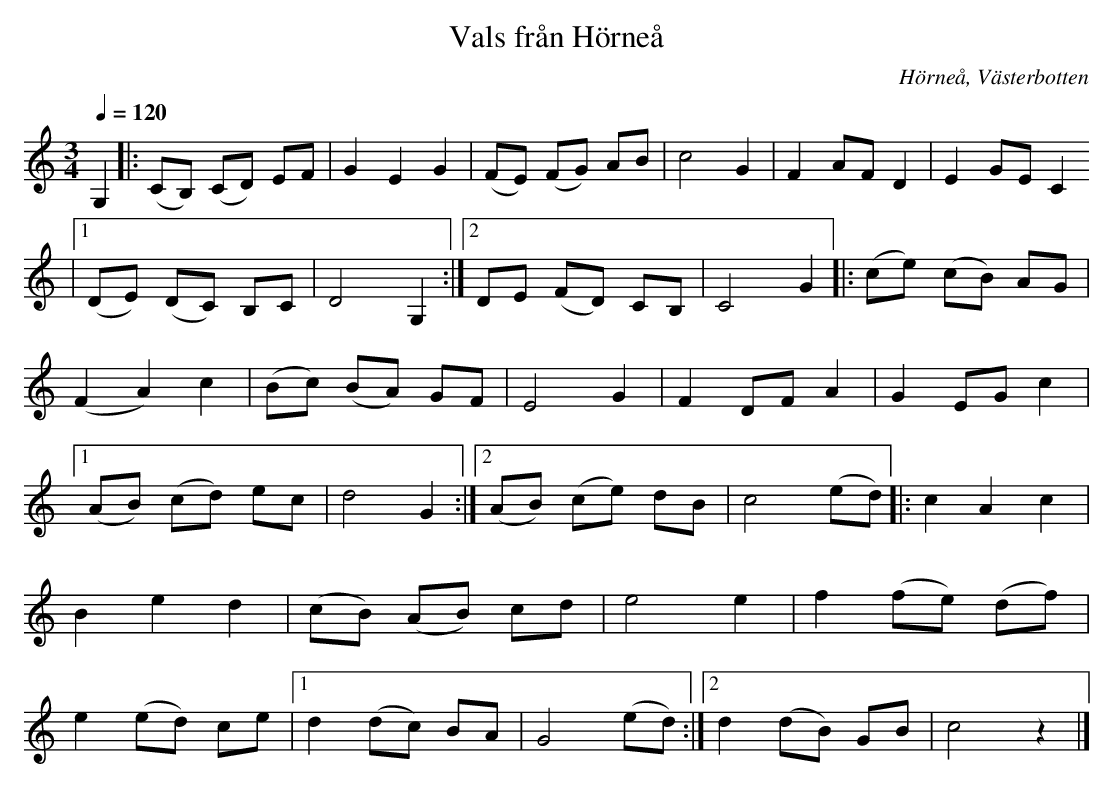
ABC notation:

X:1
T:Vals från Hörneå
O:Hörneå, Västerbotten
M:3/4
L:1/8
K:C
Q:1/4=120
G,2|: (CB,) (CD) EF| G2 E2 G2 | (FE) (FG) AB | c4 G2 | F2 AF D2 | E2 GE C2
|1 (DE) (DC) B,C | D4 G,2:|2 DE (FD) CB,|C4 G2|: (ce) (cB) AG | (F2 A2) c2 | (Bc) (BA) GF | E4 G2 | F2 DF A2 | G2 EG c2 |1 (AB) (cd) ec | d4 G2 :|2 (AB) (ce) dB | c4 (ed) |: c2 A2 c2 | B2 e2 d2| (cB) (AB) cd | e4 e2| f2 (fe) (df)| e2 (ed) ce|1 d2 (dc) BA | G4 (ed) :|2 d2 (dB) GB | c4 z2|]
